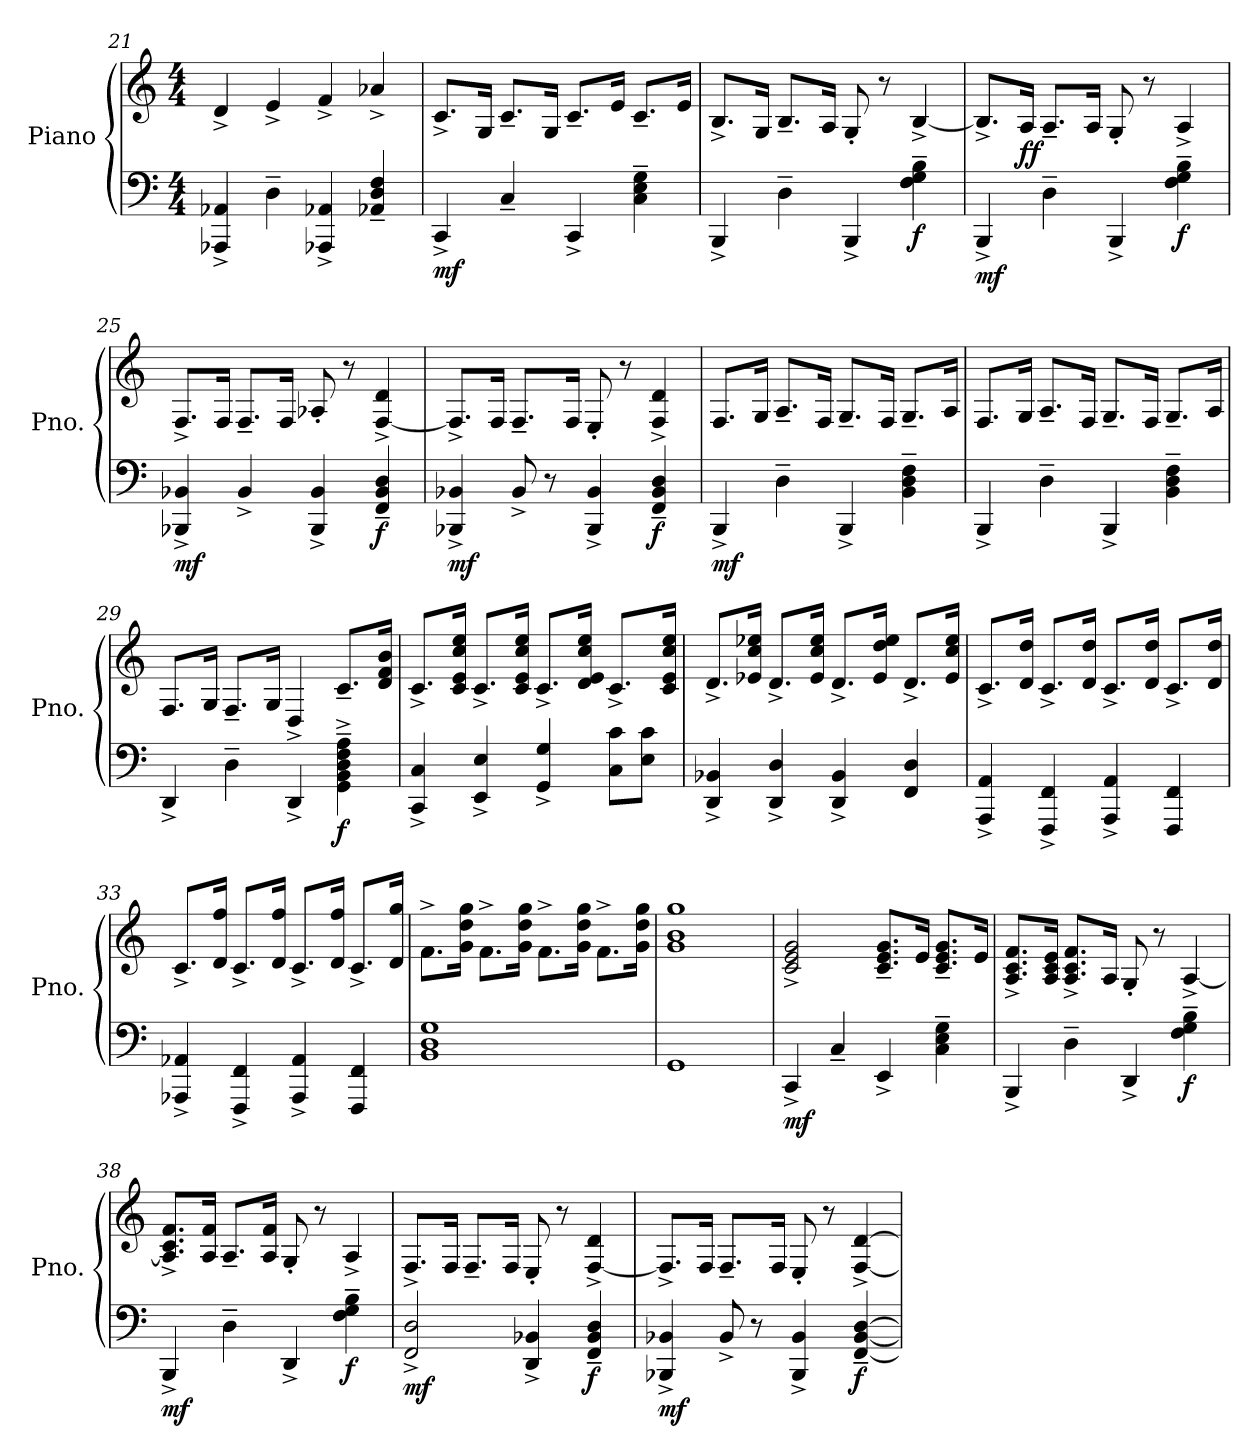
**kern	**kern	**dynam
*part1	*part1	*part1
*staff2	*staff1	*staff1/2
*I"Piano	*	*
*I'Pno.	*	*
!!LO:LB:g=z
*clefF4	*clefG2	*
*k[]	*k[]	*
*M4/4	*M4/4	*
=21	=21	=21
4AAA-X/^ 4AA-X/^	4d^/	.
4D~\	4e^/	.
4AAA-X/^ 4AA-X/^	4f^/	.
4AA-X/~ 4D/~ 4F/~	4a-X^/	.
=22	=22	=22
!	!	!LO:DY:b=2
4CC^/	8.c^/L	mf
.	16G/Jk	.
4C~/	8.c~/L	.
.	16G/Jk	.
4CC^/	8.c~/L	.
.	16e/Jk	.
4C\~ 4E\~ 4G\~	8.c~/L	.
.	16e/Jk	.
=23	=23	=23
4BBB^/	8.B^/L	.
.	16G/Jk	.
4D~\	8.B~/L	.
.	16A/Jk	.
4BBB^/	8G'/	.
.	8r	.
!	!	!LO:DY:b=2
4F\~ 4G\~ 4B\~	[4B^/	f
=24	=24	=24
!	!	!LO:DY:b=2
4BBB^/	8.B^/L]	mf
!	!	!LO:DY:b
.	16A/Jk	ff
4D~\	8.A~/L	.
.	16A/Jk	.
4BBB^/	8G'/	.
.	8r	.
!	!	!LO:DY:b=2
4F\~ 4G\~ 4B\~	4A^/	f
!!LO:LB:g=z
=25	=25	=25
!	!	!LO:DY:b=2
4BBB-X/^ 4BB-X/^	8.F^/L	mf
.	16F/Jk	.
4BB-^/	8.F~/L	.
.	16F/Jk	.
4BBB-/^ 4BB-/^	8A-X'/	.
.	8r	.
!	!	!LO:DY:b=2
4FF/~ 4BB-/~ 4D/~	[4F/^ 4d/^	f
=26	=26	=26
!	!	!LO:DY:b=2
4BBB-X/^ 4BB-X/^	8.F^/L]	mf
.	16F/Jk	.
8BB-^/	8.F~/L	.
8r	.	.
.	16F/Jk	.
4BBB-/^ 4BB-/^	8E'/	.
.	8r	.
!	!	!LO:DY:b=2
4FF/~ 4BB-/~ 4D/~	4F/^ 4d/^	f
=27	=27	=27
!	!	!LO:DY:b=2
4BBB^/	8.F/L	mf
.	16G/Jk	.
4D~\	8.A~/L	.
.	16F/Jk	.
4BBB^/	8.G~/L	.
.	16F/Jk	.
4BB\~ 4D\~ 4F\~	8.G~/L	.
.	16A/Jk	.
!!LO:LB:g=z
=28	=28	=28
4BBB^/	8.F/L	.
.	16G/Jk	.
4D~\	8.A~/L	.
.	16F/Jk	.
4BBB^/	8.G~/L	.
.	16F/Jk	.
4BB\~ 4D\~ 4F\~	8.G~/L	.
.	16A/Jk	.
=29	=29	=29
4DD^/	8.F/L	.
.	16G/Jk	.
4D~\	8.F~/L	.
.	16G/Jk	.
4DD^/	4D^/	.
!	!	!LO:DY:b=2
4GG\~^ 4BB\~^ 4D\~^ 4F\~^ 4A\~^	8.c~/L	f
.	16d/ 16f/ 16b/Jk	.
=30	=30	=30
4CC/^ 4C/^	8.c^/L	.
.	16c/ 16e/ 16cc/ 16ee/Jk	.
4EE/^ 4E/^	8.c^/L	.
.	16c/ 16e/ 16cc/ 16ee/Jk	.
4GG/^ 4G/^	8.c^/L	.
.	16d/ 16e/ 16cc/ 16ee/Jk	.
8C\ 8c\L	8.c^/L	.
8E\ 8c\J	.	.
.	16c/ 16e/ 16cc/ 16ee/Jk	.
!!LO:LB:g=z
=31	=31	=31
4DD/^ 4BB-X/^	8.d^/L	.
.	16e-X/ 16cc/ 16ee-X/Jk	.
4DD/^ 4D/^	8.d^/L	.
.	16e-/ 16cc/ 16ee-/Jk	.
4DD/^ 4BB-/^	8.d^/L	.
.	16e-/ 16dd/ 16ee-/Jk	.
4FF/ 4D/	8.d^/L	.
.	16e-/ 16cc/ 16ee-/Jk	.
=32	=32	=32
4AAA/^ 4AA/^	8.c^/L	.
.	16d/ 16dd/Jk	.
4FFF/^ 4FF/^	8.c^/L	.
.	16d/ 16dd/Jk	.
4AAA/^ 4AA/^	8.c^/L	.
.	16d/ 16dd/Jk	.
4FFF/ 4FF/	8.c^/L	.
.	16d/ 16dd/Jk	.
=33	=33	=33
4AAA-X/^ 4AA-X/^	8.c^/L	.
.	16d/ 16ff/Jk	.
4FFF/^ 4FF/^	8.c^/L	.
.	16d/ 16ff/Jk	.
4AAA-/^ 4AA-/^	8.c^/L	.
.	16d/ 16ff/Jk	.
4FFF/ 4FF/	8.c^/L	.
.	16d/ 16gg/Jk	.
=34	=34	=34
1BB 1D 1G	8.f^\L	.
.	16g\ 16dd\ 16gg\Jk	.
.	8.f^\L	.
.	16g\ 16dd\ 16gg\Jk	.
.	8.f^\L	.
.	16g\ 16dd\ 16gg\Jk	.
.	8.f^\L	.
.	16g\ 16dd\ 16gg\Jk	.
=35	=35	=35
1GG	1g 1b 1gg	.
!!LO:LB:g=z
=36	=36	=36
!	!	!LO:DY:b=2
4CC^/	2c/^ 2e/^ 2g/^	mf
4C~/	.	.
4EE^/	8.c/~ 8.e/~ 8.g/~L	.
.	16e/Jk	.
4C\~ 4E\~ 4G\~	8.c/~ 8.e/~ 8.g/~L	.
.	16e/Jk	.
=37	=37	=37
4BBB^/	8.A/^ 8.c/^ 8.f/^L	.
.	16A/ 16c/ 16e/Jk	.
4D~\	8.A/^ 8.c/^ 8.f/^L	.
.	16A/Jk	.
4DD^/	8G'/	.
.	8r	.
!	!	!LO:DY:b=2
4F\~ 4G\~ 4B\~	[4A^/	f
=38	=38	=38
!	!	!LO:DY:b=2
4BBB^/	8.A/]^ 8.c/^ 8.f/^L	mf
.	16A/ 16f/Jk	.
4D~\	8.A~/L	.
.	16A/ 16f/Jk	.
4DD^/	8G'/	.
.	8r	.
!	!	!LO:DY:b=2
4F\~ 4G\~ 4B\~	4A^/	f
=39	=39	=39
!	!	!LO:DY:b=2
2FF/^ 2D/^	8.F^/L	mf
.	16F/Jk	.
.	8.F~/L	.
.	16F/Jk	.
4DD/^ 4BB-X/^	8E'/	.
.	8r	.
!	!	!LO:DY:b=2
4FF/~ 4BB-/~ 4D/~	[4F/^ 4d/^	f
!!LO:PB:g=z
=40	=40	=40
!	!	!LO:DY:b=2
4BBB-X/^ 4BB-X/^	8.F^/L]	mf
.	16F/Jk	.
8BB-^/	8.F~/L	.
8r	.	.
.	16F/Jk	.
4BBB-/^ 4BB-/^	8E'/	.
.	8r	.
!	!	!LO:DY:b=2
[4FF/~ [4BB-/~ [4D/~	[4F/^ [4d/^	f
=	=	=
*-	*-	*-
